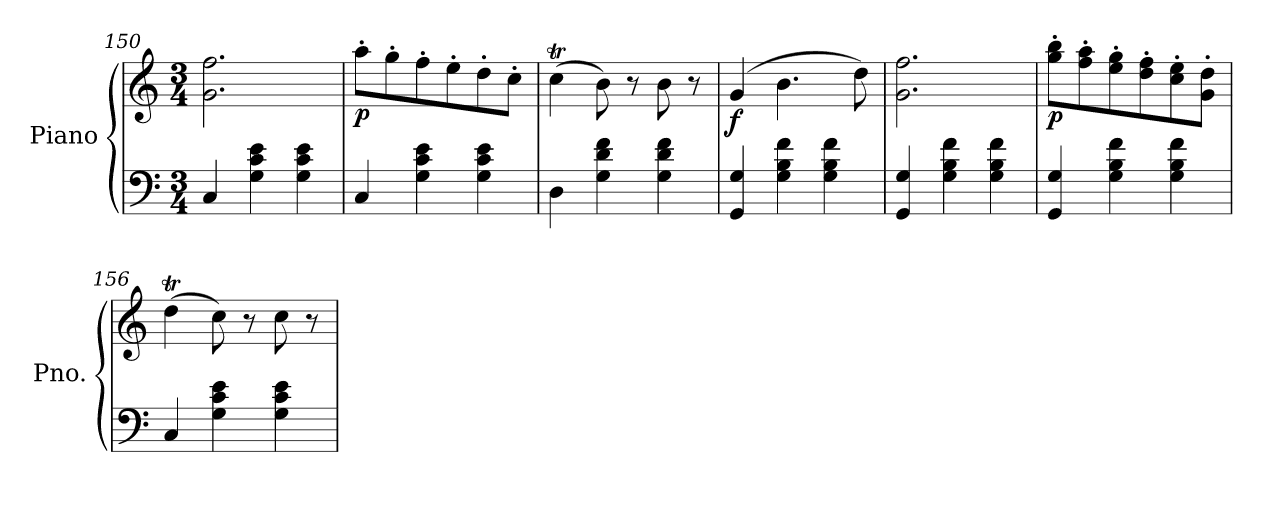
**kern	**kern	**dynam
*part1	*part1	*part1
*staff2	*staff1	*staff1/2
*I"Piano	*	*
*I'Pno.	*	*
*clefF4	*clefG2	*
*k[]	*k[]	*
*M3/4	*M3/4	*
=150	=150	=150
4C/	2.g\ 2.ff\	.
4G\ 4c\ 4e\	.	.
4G\ 4c\ 4e\	.	.
=151	=151	=151
!	!	!LO:DY:b
4C/	8aa'\L	p
.	8gg'\	.
4G\ 4c\ 4e\	8ff'\	.
.	8ee'\	.
4G\ 4c\ 4e\	8dd'\	.
.	8cc'\J	.
=152	=152	=152
4D\	(>4ccT\	.
4G\ 4d\ 4f\	8b\)	.
.	8r	.
4G\ 4d\ 4f\	8b\	.
.	8r	.
=153	=153	=153
!	!	!LO:DY:b
4GG/ 4G/	(>4g/	f
4G\ 4B\ 4f\	4.b\	.
4G\ 4B\ 4f\	.	.
.	8dd\)	.
=154	=154	=154
4GG/ 4G/	2.g\ 2.ff\	.
4G\ 4B\ 4f\	.	.
4G\ 4B\ 4f\	.	.
!!LO:LB:g=z
=155	=155	=155
!	!	!LO:DY:b
4GG/ 4G/	8gg\' 8bb\'L	p
.	8ff\' 8aa\'	.
4G\ 4B\ 4f\	8ee\' 8gg\'	.
.	8dd\' 8ff\'	.
4G\ 4B\ 4f\	8cc\' 8ee\'	.
.	8g\' 8dd\'J	.
=156	=156	=156
4C/	(>4ddT\	.
4G\ 4c\ 4e\	8cc\)	.
.	8r	.
4G\ 4c\ 4e\	8cc\	.
.	8r	.
=	=	=
*-	*-	*-
